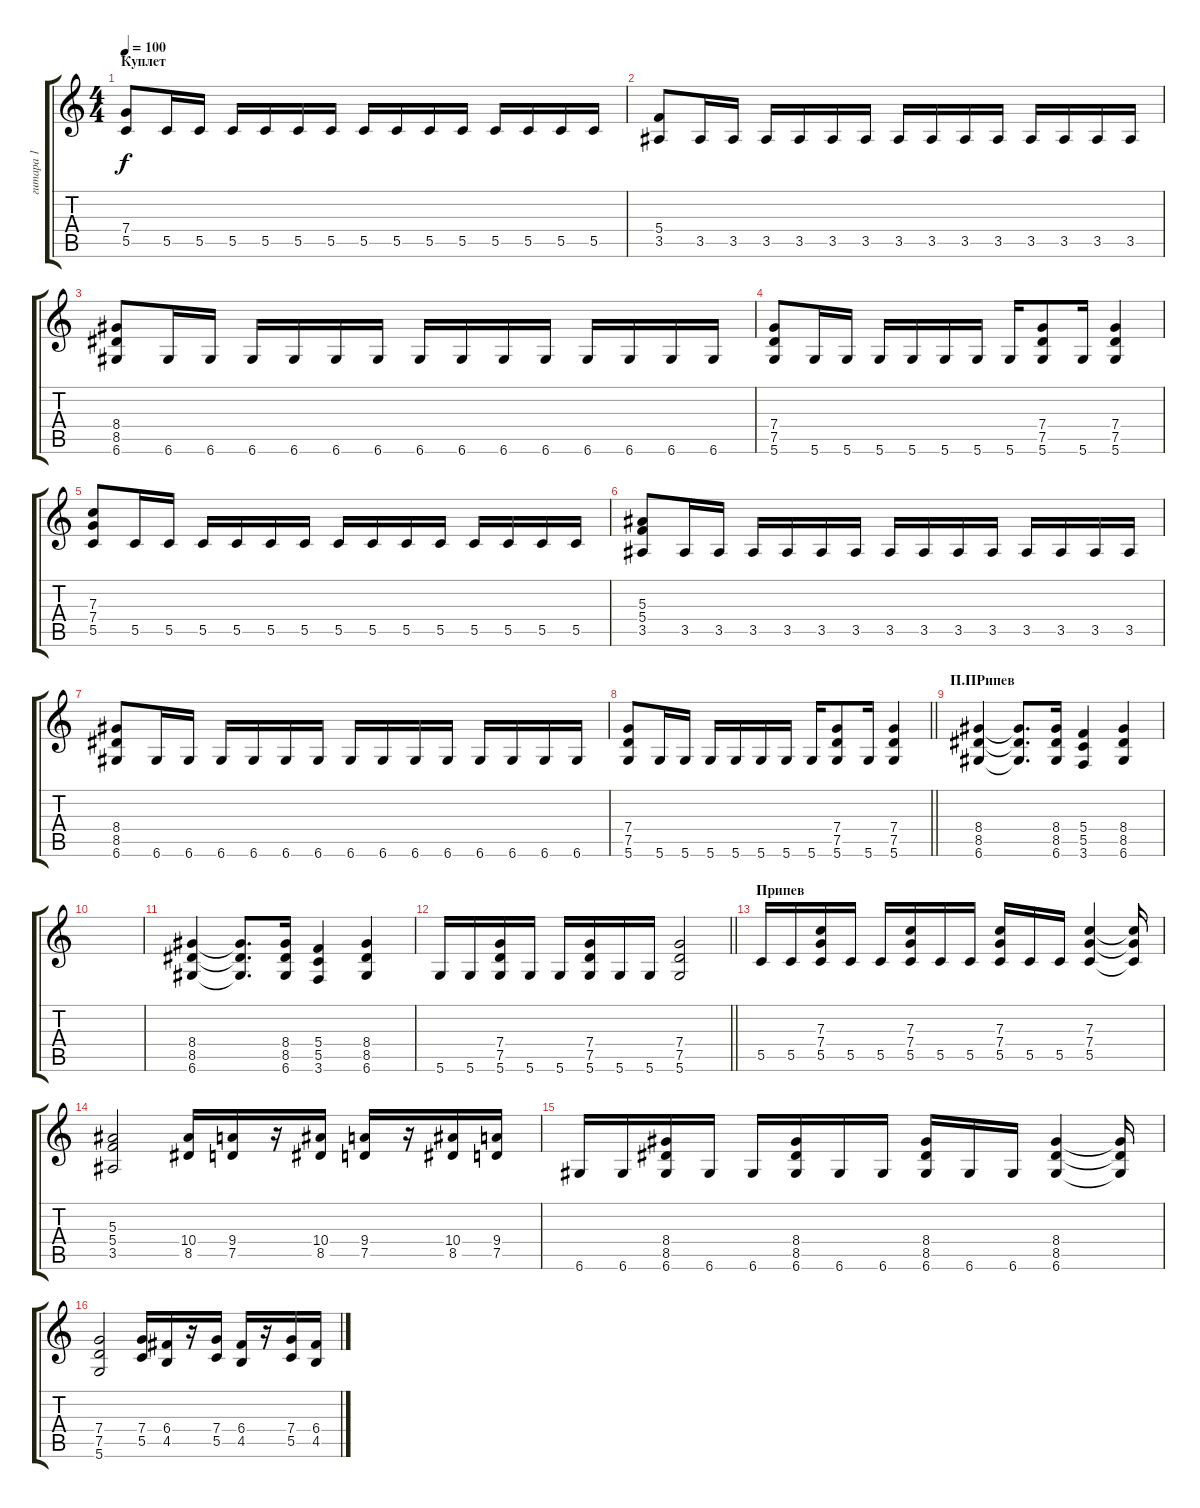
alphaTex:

\track ("гитара 1" "гитара 1") {instrument distortionguitar}
\staff {score tabs}
\tuning (D4 A3 F3 C3 G2 D2) {hide}
\ts (4 4)
\section ("" "Куплет")
\tempo 100
\clef g2
\ks c
(7.4 5.5).8{dy f instrument distortionguitar} 5.5.16 5.5.16 5.5.16 5.5.16 5.5.16 5.5.16 5.5.16 5.5.16 5.5.16 5.5.16 5.5.16 5.5.16 5.5.16 5.5.16 |
(5.4 3.5).8 3.5.16 3.5.16 3.5.16 3.5.16 3.5.16 3.5.16 3.5.16 3.5.16 3.5.16 3.5.16 3.5.16 3.5.16 3.5.16 3.5.16 |
(8.4 8.5 6.6).8 6.6.16 6.6.16 6.6.16 6.6.16 6.6.16 6.6.16 6.6.16 6.6.16 6.6.16 6.6.16 6.6.16 6.6.16 6.6.16 6.6.16 |
(7.4 7.5 5.6).8 5.6.16 5.6.16 5.6.16 5.6.16 5.6.16 5.6.16 5.6.16 (7.4 7.5 5.6).8 5.6.16 (7.4 7.5 5.6).4 |
(7.3 7.4 5.5).8 5.5.16 5.5.16 5.5.16 5.5.16 5.5.16 5.5.16 5.5.16 5.5.16 5.5.16 5.5.16 5.5.16 5.5.16 5.5.16 5.5.16 |
(5.3 5.4 3.5).8 3.5.16 3.5.16 3.5.16 3.5.16 3.5.16 3.5.16 3.5.16 3.5.16 3.5.16 3.5.16 3.5.16 3.5.16 3.5.16 3.5.16 |
(8.4 8.5 6.6).8 6.6.16 6.6.16 6.6.16 6.6.16 6.6.16 6.6.16 6.6.16 6.6.16 6.6.16 6.6.16 6.6.16 6.6.16 6.6.16 6.6.16 |
\barLineRight lightlight
(7.4 7.5 5.6).8 5.6.16 5.6.16 5.6.16 5.6.16 5.6.16 5.6.16 5.6.16 (7.4 7.5 5.6).8 5.6.16 (7.4 7.5 5.6).4 |
\section ("" "П.ПРипев")
(8.4 8.5 6.6).4 (8.4{t} 8.5{t} 6.6{t}).8{d} (8.4 8.5 6.6).16 (5.4 5.5 3.6).4 (8.4 8.5 6.6).4 |
|
(8.4 8.5 6.6).4 (8.4{t} 8.5{t} 6.6{t}).8{d} (8.4 8.5 6.6).16 (5.4 5.5 3.6).4 (8.4 8.5 6.6).4 |
\barLineRight lightlight
5.6.16 5.6.16 (7.4 7.5 5.6).16 5.6.16 5.6.16 (7.4 7.5 5.6).16 5.6.16 5.6.16 (7.4 7.5 5.6).2 |
\section ("" "Припев")
5.5.16 5.5.16 (7.3 7.4 5.5).16 5.5.16 5.5.16 (7.3 7.4 5.5).16 5.5.16 5.5.16 (7.3 7.4 5.5).16 5.5.16 5.5.16 (7.3 7.4 5.5).4 (7.3{t} 7.4{t} 5.5{t}).16 |
(5.3 5.4 3.5).2 (10.4 8.5).16 (9.4 7.5).16 r.16 (10.4 8.5).16 (9.4 7.5).16 r.16 (10.4 8.5).16 (9.4 7.5).16 |
6.6.16 6.6.16 (8.4 8.5 6.6).16 6.6.16 6.6.16 (8.4 8.5 6.6).16 6.6.16 6.6.16 (8.4 8.5 6.6).16 6.6.16 6.6.16 (8.4 8.5 6.6).4 (8.4{t} 8.5{t} 6.6{t}).16 |
(7.4 7.5 5.6).2 (7.4 5.5).16 (6.4 4.5).16 r.16 (7.4 5.5).16 (6.4 4.5).16 r.16 (7.4 5.5).16 (6.4 4.5).16
